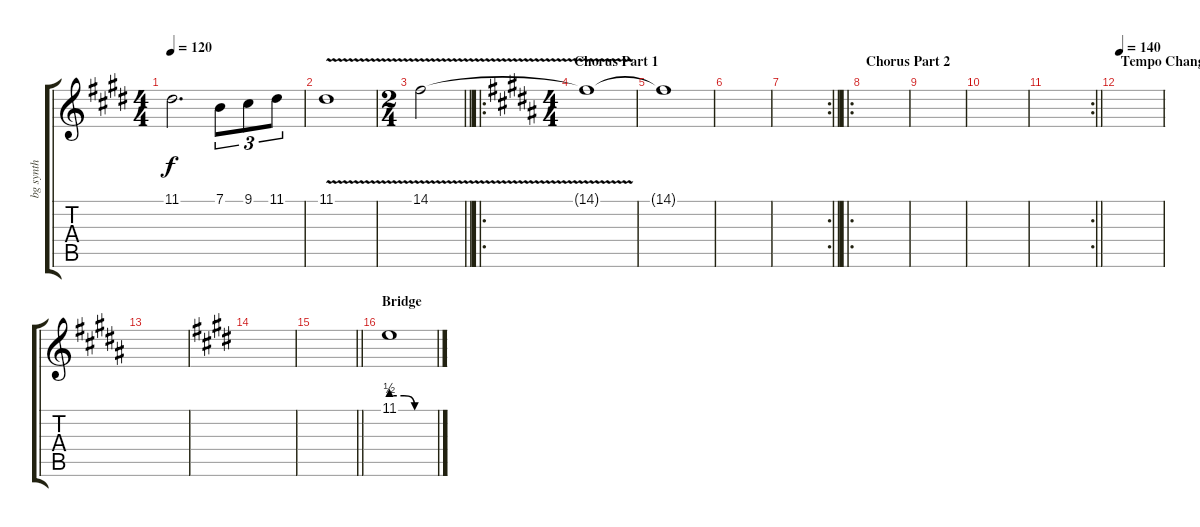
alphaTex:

\track ("bg synth" "bg synth") {instrument pad1newage}
\staff {score tabs}
\tuning (E4 B3 G3 D3 A2 E2) {hide}
\ts (4 4)
\tempo 120
\clef g2
\ks e
11.1{t}.2{d dy f} 7.1.8{tu (3 2)} 9.1.8{tu (3 2)} 11.1.8{tu (3 2)} |
11.1{v}.1 |
\ts (2 4)
\barLineRight lightlight
14.1{v}.2 |
\ro
\ts (4 4)
\section ("" "Chorus Part 1")
\ks b
14.1{t}.1{volume 0} |
14.1{t}.1 |
|
\rc 2
\barLineRight lightlight
|
\ro
\section ("" "Chorus Part 2")
|
|
|
\rc 2
\barLineRight lightlight
|
\section ("" "Tempo Change")
\tempo 140
|
|
\ks e
|
\barLineRight lightlight
|
\section ("" "Bridge")
11.1{be (custom 0 2 18 2 33 0 60 0)}.1
